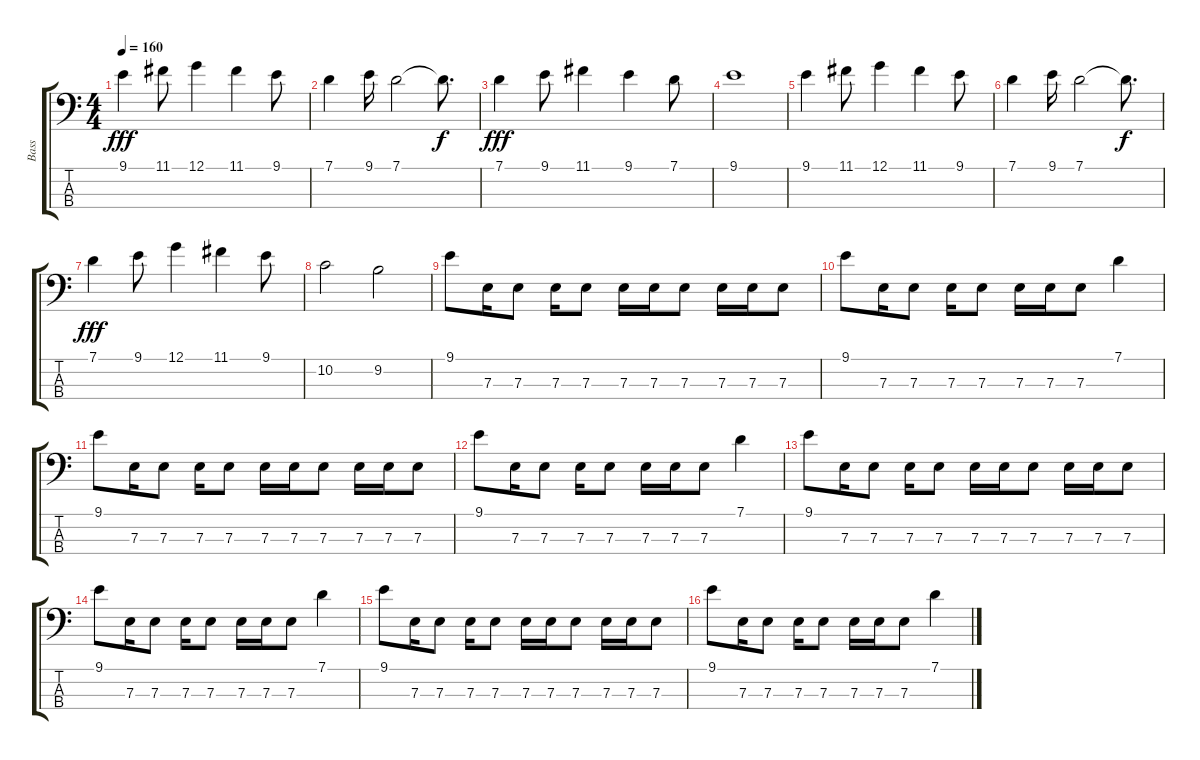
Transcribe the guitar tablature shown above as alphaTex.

\track ("Bass" "Bass") {instrument slapbass2}
\staff {score tabs}
\tuning (G2 D2 A1 E1) {hide}
\ts (4 4)
\tempo 160
\clef f4
\ks c
9.1.4{dy fff instrument slapbass2} 11.1.8 12.1.4 11.1.4 9.1.8 |
7.1.4 9.1.16 7.1.2 7.1{t}.8{d dy f} |
7.1.4{dy fff} 9.1.8 11.1.4 9.1.4 7.1.8 |
9.1.1 |
9.1.4 11.1.8 12.1.4 11.1.4 9.1.8 |
7.1.4 9.1.16 7.1.2 7.1{t}.8{d dy f} |
7.1.4{dy fff} 9.1.8 12.1.4 11.1.4 9.1.8 |
10.2.2 9.2.2 |
9.1.8 7.3.16 7.3.8 7.3.16 7.3.8 7.3.16 7.3.16 7.3.8 7.3.16 7.3.16 7.3.8 |
9.1.8 7.3.16 7.3.8 7.3.16 7.3.8 7.3.16 7.3.16 7.3.8 7.1.4 |
9.1.8 7.3.16 7.3.8 7.3.16 7.3.8 7.3.16 7.3.16 7.3.8 7.3.16 7.3.16 7.3.8 |
9.1.8 7.3.16 7.3.8 7.3.16 7.3.8 7.3.16 7.3.16 7.3.8 7.1.4 |
9.1.8 7.3.16 7.3.8 7.3.16 7.3.8 7.3.16 7.3.16 7.3.8 7.3.16 7.3.16 7.3.8 |
9.1.8 7.3.16 7.3.8 7.3.16 7.3.8 7.3.16 7.3.16 7.3.8 7.1.4 |
9.1.8 7.3.16 7.3.8 7.3.16 7.3.8 7.3.16 7.3.16 7.3.8 7.3.16 7.3.16 7.3.8 |
9.1.8 7.3.16 7.3.8 7.3.16 7.3.8 7.3.16 7.3.16 7.3.8 7.1.4
